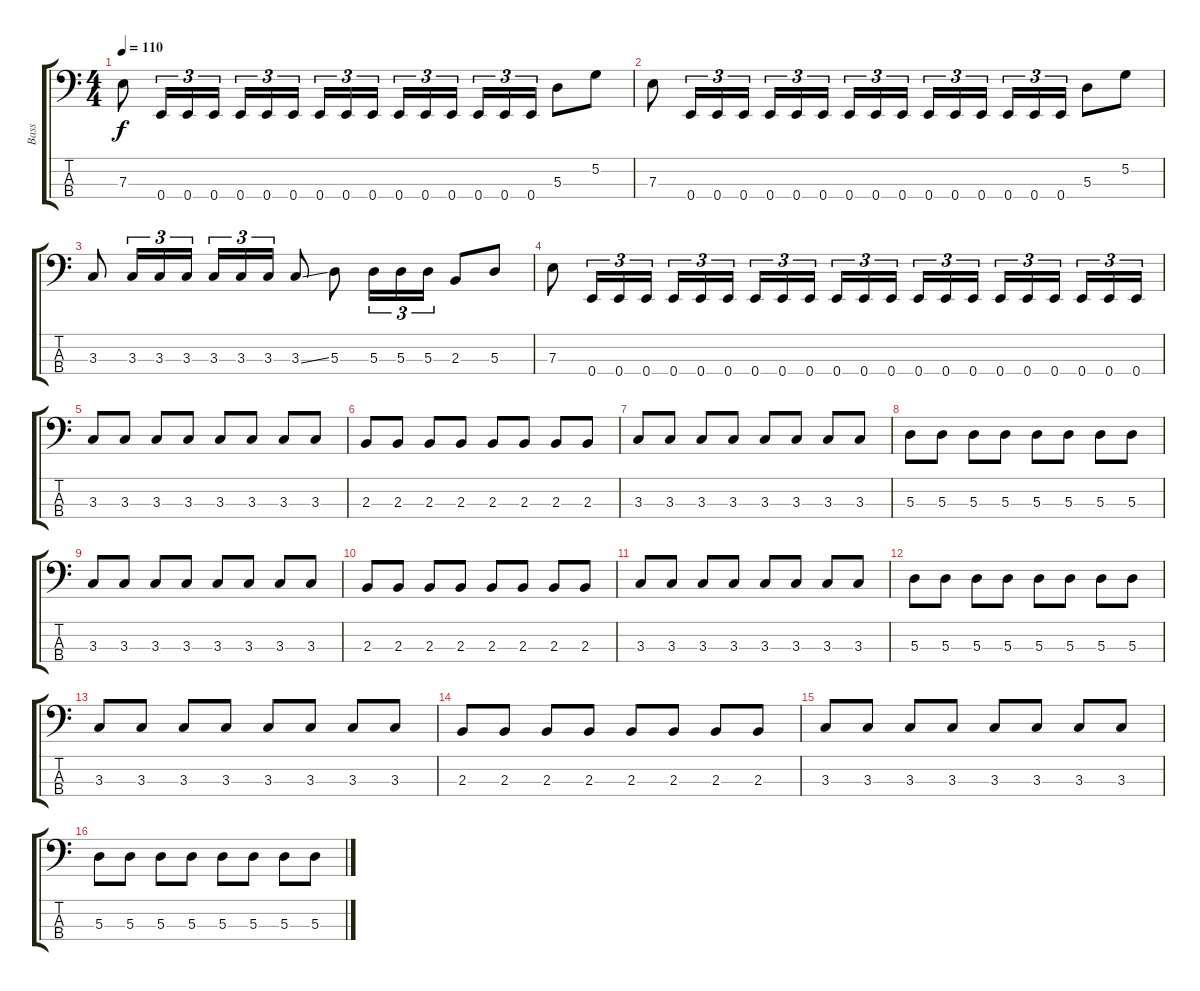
\track ("Bass" "Bass") {instrument electricbassfinger}
\staff {score tabs}
\tuning (G2 D2 A1 E1) {hide}
\ts (4 4)
\tempo 110
\clef f4
\ks c
7.3.8{dy f} 0.4.16{tu (3 2)} 0.4.16{tu (3 2)} 0.4.16{tu (3 2)} 0.4.16{tu (3 2)} 0.4.16{tu (3 2)} 0.4.16{tu (3 2)} 0.4.16{tu (3 2)} 0.4.16{tu (3 2)} 0.4.16{tu (3 2)} 0.4.16{tu (3 2)} 0.4.16{tu (3 2)} 0.4.16{tu (3 2)} 0.4.16{tu (3 2)} 0.4.16{tu (3 2)} 0.4.16{tu (3 2)} 5.3.8 5.2.8 |
7.3.8 0.4.16{tu (3 2)} 0.4.16{tu (3 2)} 0.4.16{tu (3 2)} 0.4.16{tu (3 2)} 0.4.16{tu (3 2)} 0.4.16{tu (3 2)} 0.4.16{tu (3 2)} 0.4.16{tu (3 2)} 0.4.16{tu (3 2)} 0.4.16{tu (3 2)} 0.4.16{tu (3 2)} 0.4.16{tu (3 2)} 0.4.16{tu (3 2)} 0.4.16{tu (3 2)} 0.4.16{tu (3 2)} 5.3.8 5.2.8 |
3.3.8 3.3.16{tu (3 2)} 3.3.16{tu (3 2)} 3.3.16{tu (3 2)} 3.3.16{tu (3 2)} 3.3.16{tu (3 2)} 3.3.16{tu (3 2)} 3.3{ss}.8 5.3.8 5.3.16{tu (3 2)} 5.3.16{tu (3 2)} 5.3.16{tu (3 2)} 2.3.8 5.3.8 |
7.3.8 0.4.16{tu (3 2)} 0.4.16{tu (3 2)} 0.4.16{tu (3 2)} 0.4.16{tu (3 2)} 0.4.16{tu (3 2)} 0.4.16{tu (3 2)} 0.4.16{tu (3 2)} 0.4.16{tu (3 2)} 0.4.16{tu (3 2)} 0.4.16{tu (3 2)} 0.4.16{tu (3 2)} 0.4.16{tu (3 2)} 0.4.16{tu (3 2)} 0.4.16{tu (3 2)} 0.4.16{tu (3 2)} 0.4.16{tu (3 2)} 0.4.16{tu (3 2)} 0.4.16{tu (3 2)} 0.4.16{tu (3 2)} 0.4.16{tu (3 2)} 0.4.16{tu (3 2)} |
3.3.8 3.3.8 3.3.8 3.3.8 3.3.8 3.3.8 3.3.8 3.3.8 |
2.3.8 2.3.8 2.3.8 2.3.8 2.3.8 2.3.8 2.3.8 2.3.8 |
3.3.8 3.3.8 3.3.8 3.3.8 3.3.8 3.3.8 3.3.8 3.3.8 |
5.3.8 5.3.8 5.3.8 5.3.8 5.3.8 5.3.8 5.3.8 5.3.8 |
3.3.8 3.3.8 3.3.8 3.3.8 3.3.8 3.3.8 3.3.8 3.3.8 |
2.3.8 2.3.8 2.3.8 2.3.8 2.3.8 2.3.8 2.3.8 2.3.8 |
3.3.8 3.3.8 3.3.8 3.3.8 3.3.8 3.3.8 3.3.8 3.3.8 |
5.3.8 5.3.8 5.3.8 5.3.8 5.3.8 5.3.8 5.3.8 5.3.8 |
3.3.8 3.3.8 3.3.8 3.3.8 3.3.8 3.3.8 3.3.8 3.3.8 |
2.3.8 2.3.8 2.3.8 2.3.8 2.3.8 2.3.8 2.3.8 2.3.8 |
3.3.8 3.3.8 3.3.8 3.3.8 3.3.8 3.3.8 3.3.8 3.3.8 |
5.3.8 5.3.8 5.3.8 5.3.8 5.3.8 5.3.8 5.3.8 5.3.8
